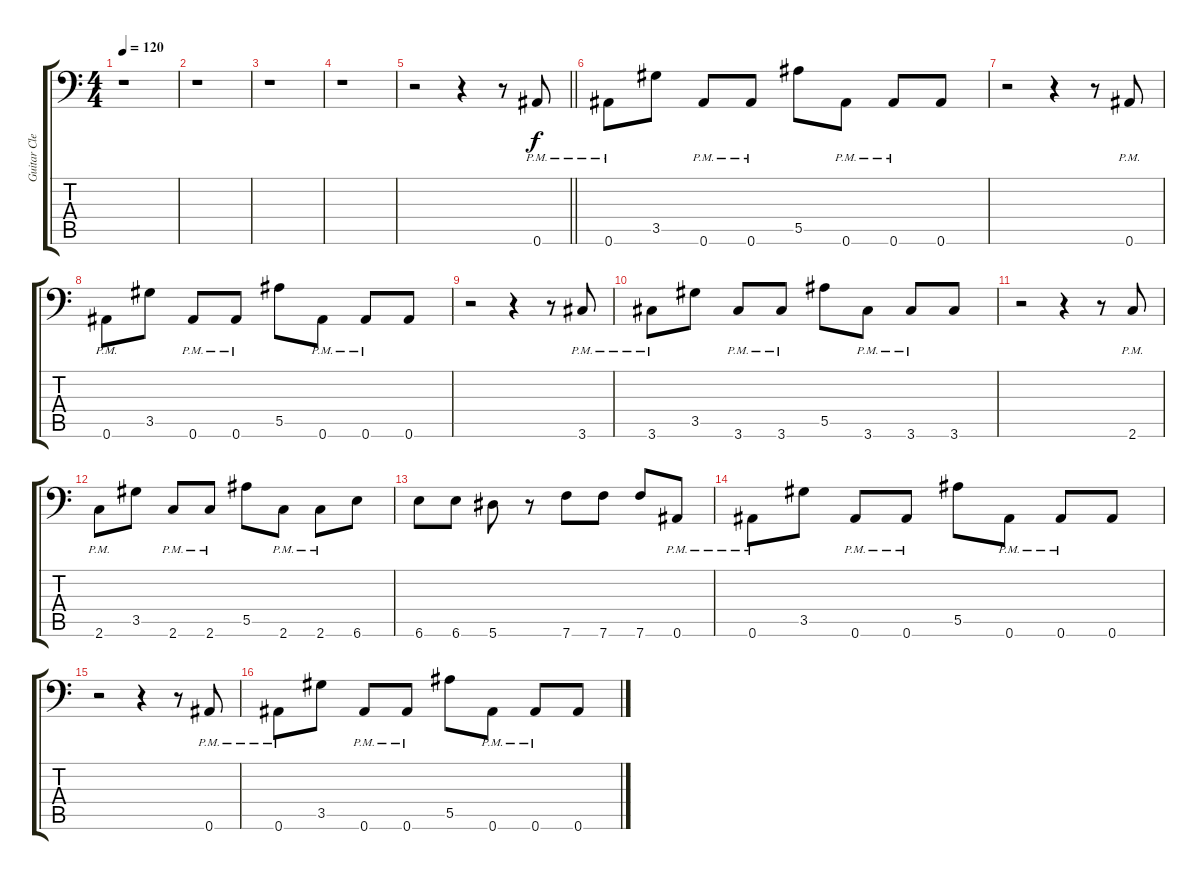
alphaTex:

\track ("Guitar Clean" "Guitar Cle") {instrument electricguitarclean}
\staff {score tabs}
\tuning (D4 Bb3 F3 Bb2 F2 Bb1) {hide}
\ts (4 4)
\tempo 120
\clef f4
\ks c
r.1{dy f instrument electricguitarclean} |
r.1 |
r.1 |
r.1 |
\barLineRight lightlight
r.2 r.4 r.8 0.6{pm}.8 |
0.6{pm}.8 3.5.8 0.6{pm}.8 0.6{pm}.8 5.5.8 0.6{pm}.8 0.6{pm}.8 0.6.8 |
r.2 r.4 r.8 0.6{pm}.8 |
0.6{pm}.8 3.5.8 0.6{pm}.8 0.6{pm}.8 5.5.8 0.6{pm}.8 0.6{pm}.8 0.6.8 |
r.2 r.4 r.8 3.6{pm}.8 |
3.6{pm}.8 3.5.8 3.6{pm}.8 3.6{pm}.8 5.5.8 3.6{pm}.8 3.6{pm}.8 3.6.8 |
r.2 r.4 r.8 2.6{pm}.8 |
2.6{pm}.8 3.5.8 2.6{pm}.8 2.6{pm}.8 5.5.8 2.6{pm}.8 2.6{pm}.8 6.6.8 |
6.6.8 6.6.8 5.6.8 r.8 7.6.8 7.6.8 7.6.8 0.6{pm}.8 |
0.6{pm}.8 3.5.8 0.6{pm}.8 0.6{pm}.8 5.5.8 0.6{pm}.8 0.6{pm}.8 0.6.8 |
r.2 r.4 r.8 0.6{pm}.8 |
0.6{pm}.8 3.5.8 0.6{pm}.8 0.6{pm}.8 5.5.8 0.6{pm}.8 0.6{pm}.8 0.6.8
